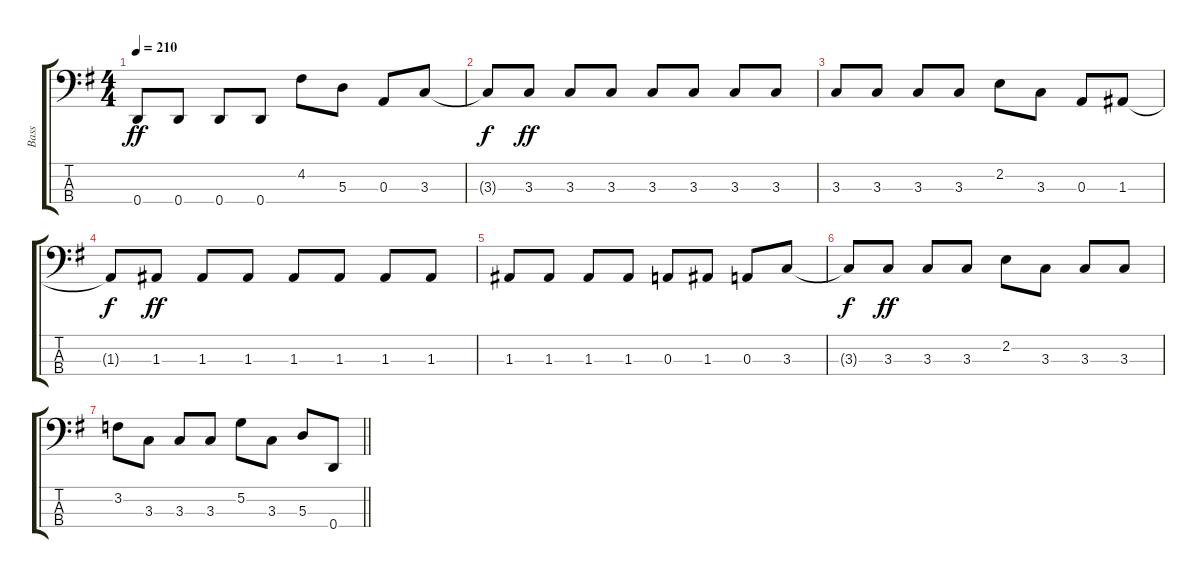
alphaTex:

\track ("Bass" "Bass") {instrument electricbasspick}
\staff {score tabs}
\tuning (G2 D2 A1 D1) {hide}
\ts (4 4)
\tempo 210
\clef f4
\ks g
0.4.8{dy ff} 0.4.8 0.4.8 0.4.8 4.2.8 5.3.8 0.3.8 3.3.8 |
3.3{t}.8{dy f} 3.3.8{dy ff} 3.3.8 3.3.8 3.3.8 3.3.8 3.3.8 3.3.8 |
3.3.8 3.3.8 3.3.8 3.3.8 2.2.8 3.3.8 0.3.8 1.3.8 |
1.3{t}.8{dy f} 1.3.8{dy ff} 1.3.8 1.3.8 1.3.8 1.3.8 1.3.8 1.3.8 |
1.3.8 1.3.8 1.3.8 1.3.8 0.3.8 1.3.8 0.3.8 3.3.8 |
3.3{t}.8{dy f} 3.3.8{dy ff} 3.3.8 3.3.8 2.2.8 3.3.8 3.3.8 3.3.8 |
\barLineRight lightlight
3.2.8 3.3.8 3.3.8 3.3.8 5.2.8 3.3.8 5.3.8 0.4.8
